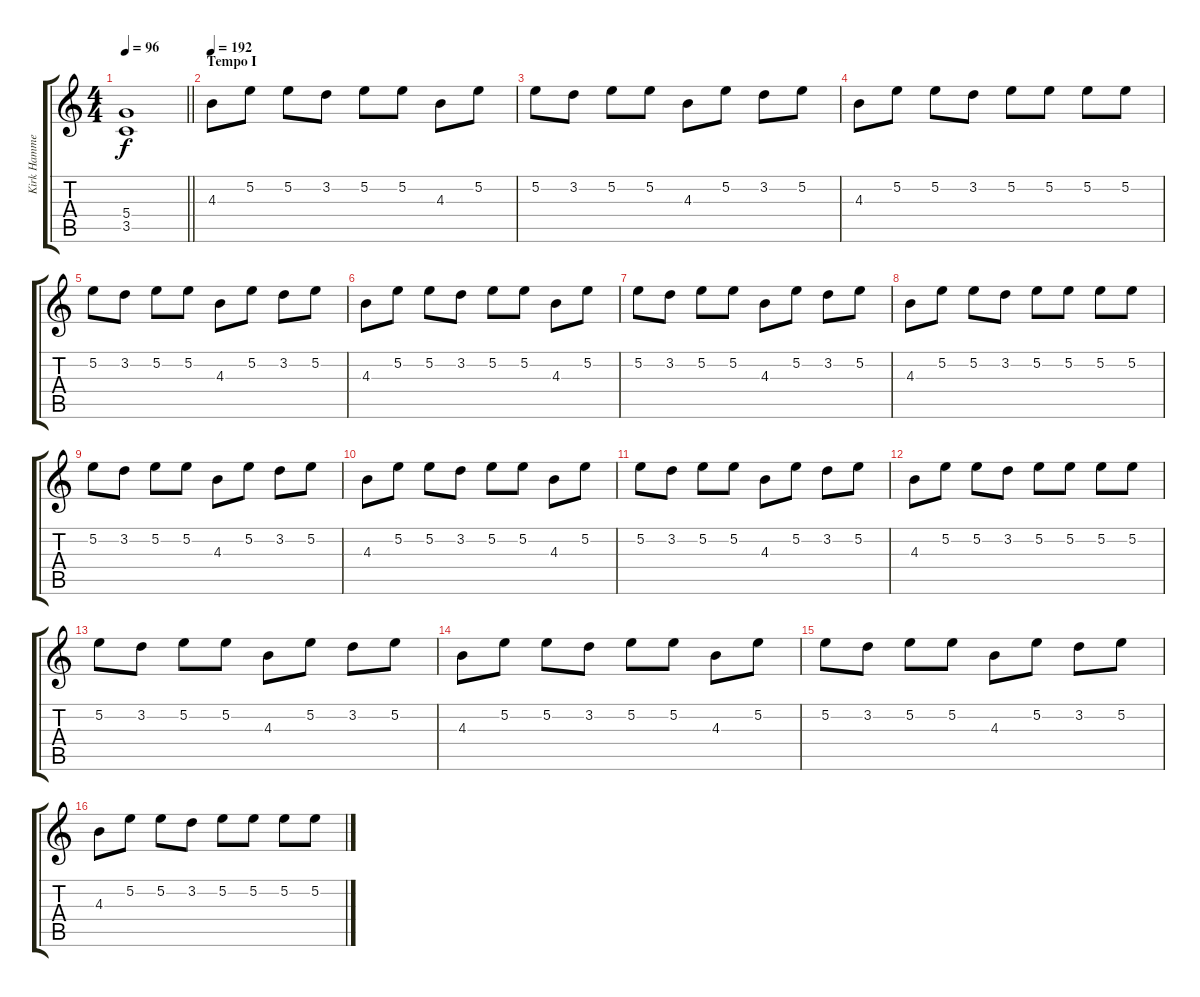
\track ("Kirk Hammet - Rhythm/Lead Guitar" "Kirk Hamme") {instrument distortionguitar}
\staff {score tabs}
\tuning (E4 B3 G3 D3 A2 E2) {hide}
\ts (4 4)
\tempo 96
\clef g2
\barLineRight lightlight
\ks c
(5.4 3.5).1{dy f} |
\section ("" "Tempo I")
\tempo 192
4.3.8 5.2.8 5.2.8 3.2.8 5.2.8 5.2.8 4.3.8 5.2.8 |
5.2.8 3.2.8 5.2.8 5.2.8 4.3.8 5.2.8 3.2.8 5.2.8 |
4.3.8 5.2.8 5.2.8 3.2.8 5.2.8 5.2.8 5.2.8 5.2.8 |
5.2.8 3.2.8 5.2.8 5.2.8 4.3.8 5.2.8 3.2.8 5.2.8 |
4.3.8 5.2.8 5.2.8 3.2.8 5.2.8 5.2.8 4.3.8 5.2.8 |
5.2.8 3.2.8 5.2.8 5.2.8 4.3.8 5.2.8 3.2.8 5.2.8 |
4.3.8 5.2.8 5.2.8 3.2.8 5.2.8 5.2.8 5.2.8 5.2.8 |
5.2.8 3.2.8 5.2.8 5.2.8 4.3.8 5.2.8 3.2.8 5.2.8 |
4.3.8 5.2.8 5.2.8 3.2.8 5.2.8 5.2.8 4.3.8 5.2.8 |
5.2.8 3.2.8 5.2.8 5.2.8 4.3.8 5.2.8 3.2.8 5.2.8 |
4.3.8 5.2.8 5.2.8 3.2.8 5.2.8 5.2.8 5.2.8 5.2.8 |
5.2.8 3.2.8 5.2.8 5.2.8 4.3.8 5.2.8 3.2.8 5.2.8 |
4.3.8 5.2.8 5.2.8 3.2.8 5.2.8 5.2.8 4.3.8 5.2.8 |
5.2.8 3.2.8 5.2.8 5.2.8 4.3.8 5.2.8 3.2.8 5.2.8 |
4.3.8 5.2.8 5.2.8 3.2.8 5.2.8 5.2.8 5.2.8 5.2.8
